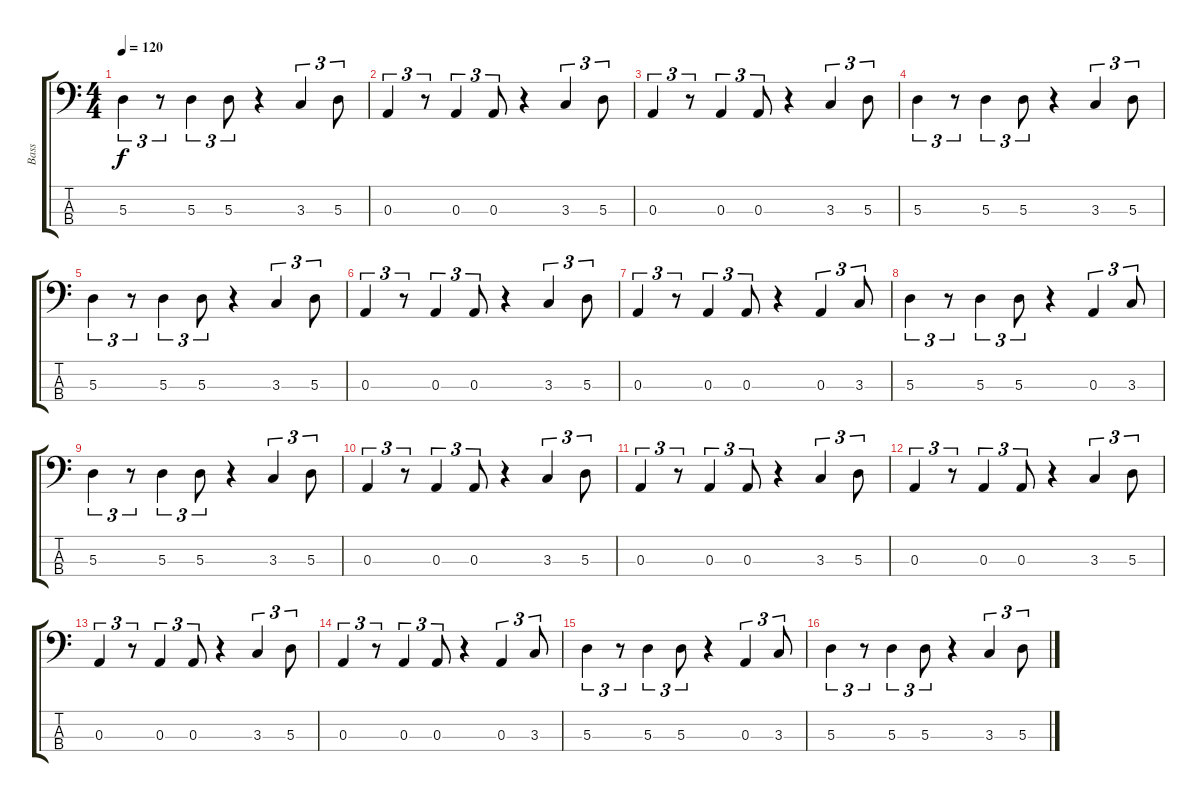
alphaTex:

\track ("Bass" "Bass") {instrument electricbassfinger}
\staff {score tabs}
\tuning (G2 D2 A1 E1) {hide}
\ts (4 4)
\tempo 120
\clef f4
\ks c
5.3.4{tu (3 2) dy f} r.8{tu (3 2)} 5.3.4{tu (3 2)} 5.3.8{tu (3 2)} r.4 3.3.4{tu (3 2)} 5.3.8{tu (3 2)} |
0.3.4{tu (3 2)} r.8{tu (3 2)} 0.3.4{tu (3 2)} 0.3.8{tu (3 2)} r.4 3.3.4{tu (3 2)} 5.3.8{tu (3 2)} |
0.3.4{tu (3 2)} r.8{tu (3 2)} 0.3.4{tu (3 2)} 0.3.8{tu (3 2)} r.4 3.3.4{tu (3 2)} 5.3.8{tu (3 2)} |
5.3.4{tu (3 2)} r.8{tu (3 2)} 5.3.4{tu (3 2)} 5.3.8{tu (3 2)} r.4 3.3.4{tu (3 2)} 5.3.8{tu (3 2)} |
5.3.4{tu (3 2)} r.8{tu (3 2)} 5.3.4{tu (3 2)} 5.3.8{tu (3 2)} r.4 3.3.4{tu (3 2)} 5.3.8{tu (3 2)} |
0.3.4{tu (3 2)} r.8{tu (3 2)} 0.3.4{tu (3 2)} 0.3.8{tu (3 2)} r.4 3.3.4{tu (3 2)} 5.3.8{tu (3 2)} |
0.3.4{tu (3 2)} r.8{tu (3 2)} 0.3.4{tu (3 2)} 0.3.8{tu (3 2)} r.4 0.3.4{tu (3 2)} 3.3.8{tu (3 2)} |
5.3.4{tu (3 2)} r.8{tu (3 2)} 5.3.4{tu (3 2)} 5.3.8{tu (3 2)} r.4 0.3.4{tu (3 2)} 3.3.8{tu (3 2)} |
5.3.4{tu (3 2)} r.8{tu (3 2)} 5.3.4{tu (3 2)} 5.3.8{tu (3 2)} r.4 3.3.4{tu (3 2)} 5.3.8{tu (3 2)} |
0.3.4{tu (3 2)} r.8{tu (3 2)} 0.3.4{tu (3 2)} 0.3.8{tu (3 2)} r.4 3.3.4{tu (3 2)} 5.3.8{tu (3 2)} |
0.3.4{tu (3 2)} r.8{tu (3 2)} 0.3.4{tu (3 2)} 0.3.8{tu (3 2)} r.4 3.3.4{tu (3 2)} 5.3.8{tu (3 2)} |
0.3.4{tu (3 2)} r.8{tu (3 2)} 0.3.4{tu (3 2)} 0.3.8{tu (3 2)} r.4 3.3.4{tu (3 2)} 5.3.8{tu (3 2)} |
0.3.4{tu (3 2)} r.8{tu (3 2)} 0.3.4{tu (3 2)} 0.3.8{tu (3 2)} r.4 3.3.4{tu (3 2)} 5.3.8{tu (3 2)} |
0.3.4{tu (3 2)} r.8{tu (3 2)} 0.3.4{tu (3 2)} 0.3.8{tu (3 2)} r.4 0.3.4{tu (3 2)} 3.3.8{tu (3 2)} |
5.3.4{tu (3 2)} r.8{tu (3 2)} 5.3.4{tu (3 2)} 5.3.8{tu (3 2)} r.4 0.3.4{tu (3 2)} 3.3.8{tu (3 2)} |
5.3.4{tu (3 2)} r.8{tu (3 2)} 5.3.4{tu (3 2)} 5.3.8{tu (3 2)} r.4 3.3.4{tu (3 2)} 5.3.8{tu (3 2)}
